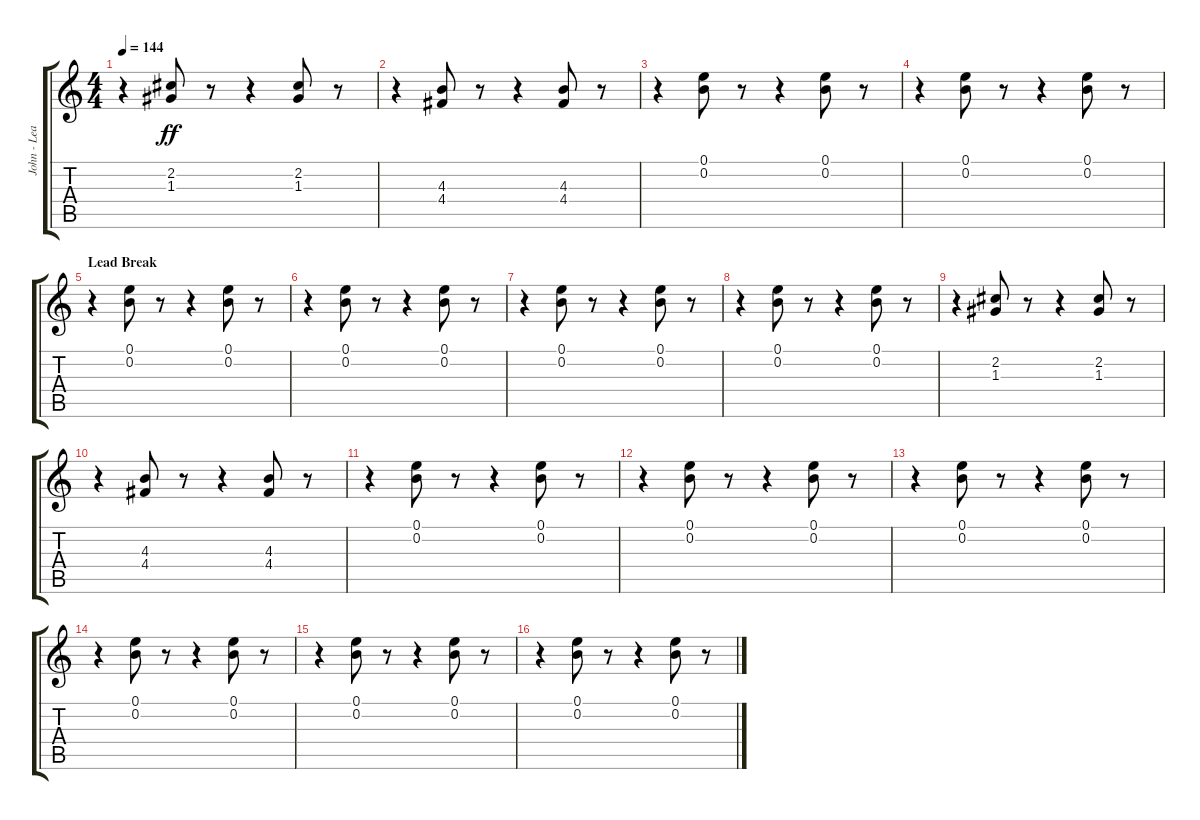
\track ("John - Lead" "John - Lea") {instrument overdrivenguitar}
\staff {score tabs}
\tuning (E4 B3 G3 D3 A2 E2) {hide}
\ts (4 4)
\tempo 144
\clef g2
\ks c
r.4{dy ff} (2.2 1.3).8 r.8 r.4 (2.2 1.3).8 r.8 |
r.4 (4.3 4.4).8 r.8 r.4 (4.3 4.4).8 r.8 |
r.4 (0.1 0.2).8 r.8 r.4 (0.1 0.2).8 r.8 |
r.4 (0.1 0.2).8 r.8 r.4 (0.1 0.2).8 r.8 |
\section ("" "Lead Break")
r.4 (0.1 0.2).8 r.8 r.4 (0.1 0.2).8 r.8 |
r.4 (0.1 0.2).8 r.8 r.4 (0.1 0.2).8 r.8 |
r.4 (0.1 0.2).8 r.8 r.4 (0.1 0.2).8 r.8 |
r.4 (0.1 0.2).8 r.8 r.4 (0.1 0.2).8 r.8 |
r.4 (2.2 1.3).8 r.8 r.4 (2.2 1.3).8 r.8 |
r.4 (4.3 4.4).8 r.8 r.4 (4.3 4.4).8 r.8 |
r.4 (0.1 0.2).8 r.8 r.4 (0.1 0.2).8 r.8 |
r.4 (0.1 0.2).8 r.8 r.4 (0.1 0.2).8 r.8 |
r.4 (0.1 0.2).8 r.8 r.4 (0.1 0.2).8 r.8 |
r.4 (0.1 0.2).8 r.8 r.4 (0.1 0.2).8 r.8 |
r.4 (0.1 0.2).8 r.8 r.4 (0.1 0.2).8 r.8 |
r.4 (0.1 0.2).8 r.8 r.4 (0.1 0.2).8 r.8
